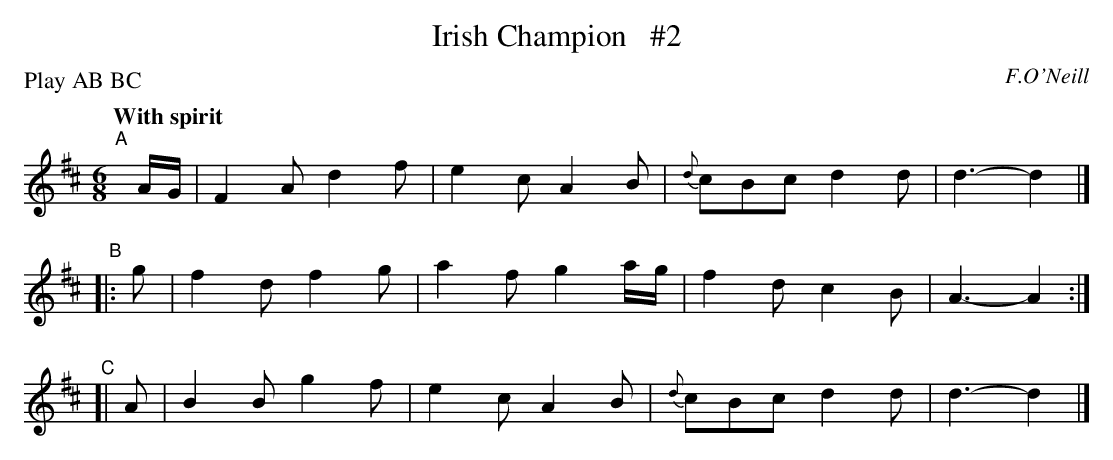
X:1
T: Irish Champion   #2
O: F.O'Neill
P: Play AB BC
Q: "With spirit"
M: 6/8
L: 1/8
K: D
"^A"[|] A/G/ | F2A d2f | e2c A2B | {d}cBc d2d | d3- d2 |]
"^B"|: g | f2d f2g | a2f g2a/g/ | f2d c2B | A3- A2 :|
"^C"[| A | B2B g2f | e2c A2B | {d}cBc d2d | d3- d2 |]
